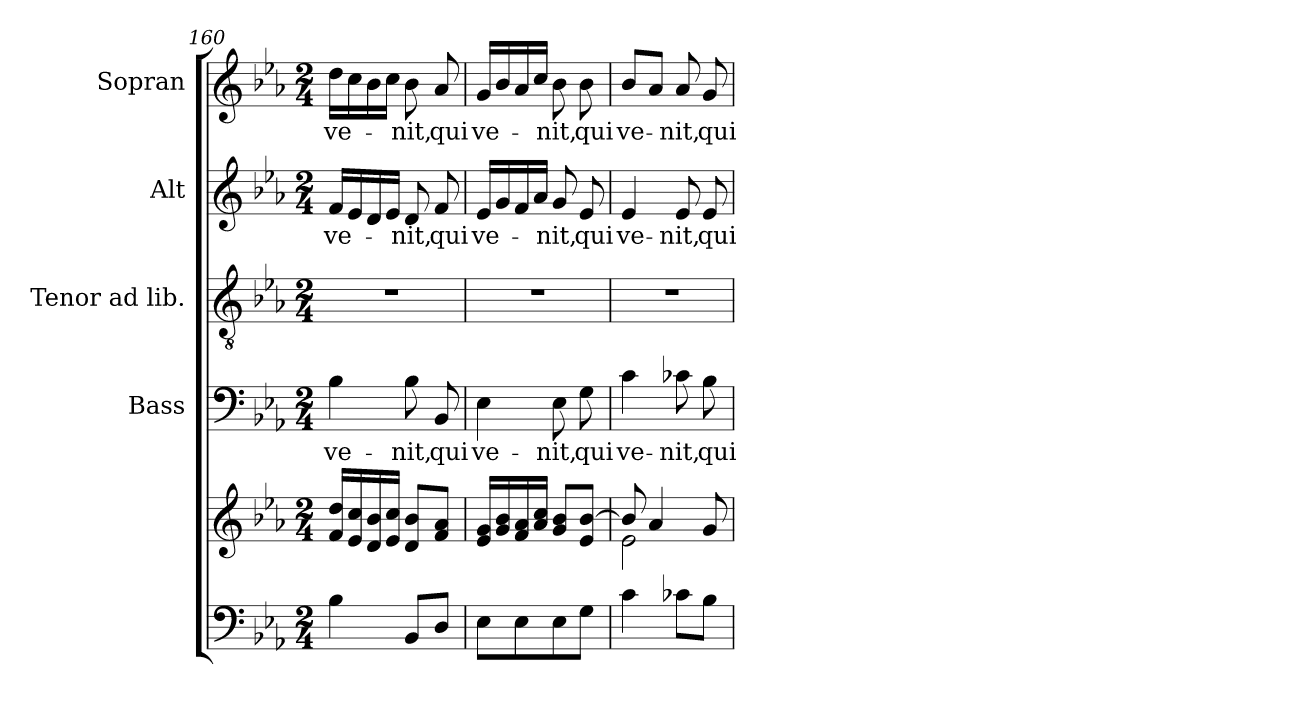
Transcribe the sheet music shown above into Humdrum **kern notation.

**kern	**kern	**kern	**text	**kern	**kern	**text	**kern	**text
*part5	*part5	*part4	*part4	*part3	*part2	*part2	*part1	*part1
*staff6	*staff5	*staff4	*staff4	*staff3	*staff2	*staff2	*staff1	*staff1
*	*	*I"Bass	*	*I"Tenor ad lib.	*I"Alt	*	*I"Sopran	*
*	*	*I'B.	*	*I'T.	*I'A.	*	*I'S.	*
*clefF4	*clefG2	*clefF4	*	*clefGv2	*clefG2	*	*clefG2	*
*k[b-e-a-]	*k[b-e-a-]	*k[b-e-a-]	*	*k[b-e-a-]	*k[b-e-a-]	*	*k[b-e-a-]	*
*E-:	*E-:	*E-:	*	*E-:	*E-:	*	*E-:	*
*M2/4	*M2/4	*M2/4	*	*M2/4	*M2/4	*	*M2/4	*
=160	=160	=160	=160	=160	=160	=160	=160	=160
!	!	!	!LO:LY:b	!	!	!LO:LY:b	!	!LO:LY:b
4B-\	16f/ 16dd/LL	4B-\	ve-	2r	16f/LL	ve-	16dd\LL	ve-
.	16e-/ 16cc/	.	.	.	16e-/	.	16cc\	.
.	16d/ 16b-/	.	.	.	16d/	.	16b-\	.
.	16e-/ 16cc/JJ	.	.	.	16e-/JJ	.	16cc\JJ	.
!	!	!	!LO:LY:b	!	!	!LO:LY:b	!	!LO:LY:b
8BB-/L	8d/ 8b-/L	8B-\	-nit,	.	8d/	-nit,	8b-\	-nit,
!	!	!	!LO:LY:b	!	!	!LO:LY:b	!	!LO:LY:b
8D/J	8f/ 8a-/J	8BB-/	qui	.	8f/	qui	8a-/	qui
=161	=161	=161	=161	=161	=161	=161	=161	=161
!	!	!	!LO:LY:b	!	!	!LO:LY:b	!	!LO:LY:b
8E-\L	16e-/ 16g/LL	4E-\	ve-	2r	16e-/LL	ve-	16g/LL	ve-
.	16g/ 16b-/	.	.	.	16g/	.	16b-/	.
8E-\	16f/ 16a-/	.	.	.	16f/	.	16a-/	.
.	16a-/ 16cc/JJ	.	.	.	16a-/JJ	.	16cc/JJ	.
!	!	!	!LO:LY:b	!	!	!LO:LY:b	!	!LO:LY:b
8E-\	8g/ 8b-/L	8E-\	-nit,	.	8g/	-nit,	8b-\	-nit,
!	!	!	!LO:LY:b	!	!	!LO:LY:b	!	!LO:LY:b
8G\J	8e-/ [>8b-/J	8G\	qui	.	8e-/	qui	8b-\	qui
=162	=162	=162	=162	=162	=162	=162	=162	=162
*	*^	*	*	*	*	*	*	*
!	!	!	!	!LO:LY:b	!	!	!LO:LY:b	!	!LO:LY:b
4c\	8b-/]	2e-\	4c\	ve-	2r	4e-/	ve-	8b-/L	ve-
.	4a-/	.	.	.	.	.	.	8a-/J	.
!	!	!	!	!LO:LY:b	!	!	!LO:LY:b	!	!LO:LY:b
8c-X\L	.	.	8c-X\	-nit,	.	8e-/	-nit,	8a-/	-nit,
!	!	!	!	!LO:LY:b	!	!	!LO:LY:b	!	!LO:LY:b
8B-\J	8g/	.	8B-\	qui	.	8e-/	qui	8g/	qui
*	*v	*v	*	*	*	*	*	*	*
=	=	=	=	=	=	=	=	=
*-	*-	*-	*-	*-	*-	*-	*-	*-
